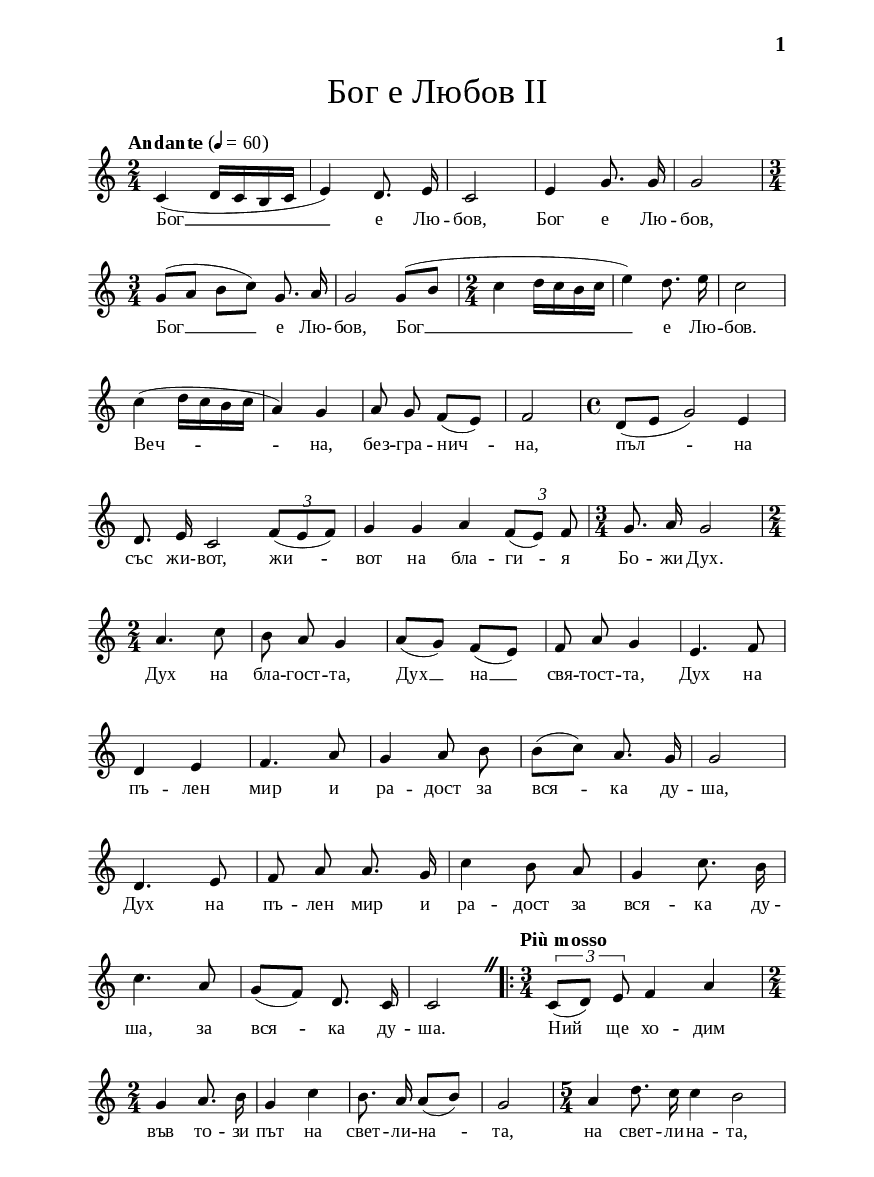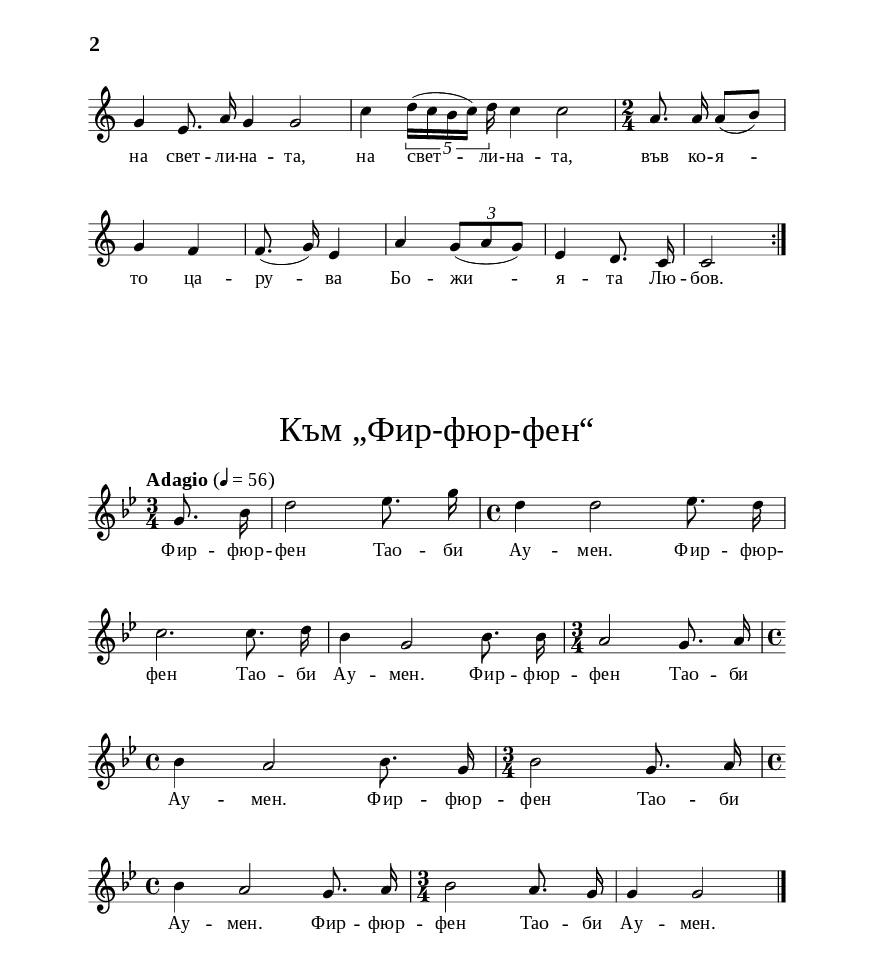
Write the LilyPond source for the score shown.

\version "2.24.3"

% include paper part and global functions
\include "include/globals.ily"

\bookpart {
  \label #'ref166
  \tocItem \markup "Бог е Любов II"
  \include "include/bookpart-paper.ily"
  \score {
    \include "include/score-layout.ily"

    \new Voice \absolute {
      \clef treble
      \key c \major
      \time 2/4
      \tempoFunc "Andante" 4 "60"
      \autoBeamOff
      c'4 (  d'16 [  c'16  b16  c'16 ]
      | % 2
      e'4 )  d'8.  e'16 | % 3
      c'2 | % 4
      e'4  g'8.  g'16 | % 5
      g'2 \break | % 6
      \time 3/4 g'8 ( [  a'8 ]  b'8 [  c''8 ) ]  % 7
      g'8.   a'16 |  g'2 % 8
      g'8 ( [  b'8 ] | % 9
      \time 2/4 c''4  d''16 [  c''16  b'16
      c''16 ] |
      e''4 )  d''8.  e''16 | % 11
      c''2 \break | % 12
      c''4 (  d''16 [  c''16  b'16
      c''16 ] | % 13
      a'4 )  g'4 | % 14
      a'8  g'8  f'8 ( [  e'8 ) ] | % 15
      f'2 | % 16
      \time 4/4  | % 16
      d'8 ( [  e'8  ]  g'2 ) e'4 | \break % 17
      d'8.  e'16  c'2 \once \omit
      TupletBracket
      \times 2/3  {
        f'8 ( [  e'8  f'8 ) ]
      }
      |  % 18
      g'4  g'4  a'4 \once \omit TupletBracket
      \times 2/3  {
        f'8 ( [  e'8 )  ] f'8
      }
      | % 19
      \time 3/4  | % 19
      g'8.  a'16  g'2 | \break
      \time 2/4  |
      a'4.  c''8 |  % 21
      b'8  a'8  g'4 |  % 22
      a'8 ( [  g'8 ) ]  f'8 ( [  e'8 ) ]
      | % 23
      f'8  a'8  g'4 | % 24
      e'4.  f'8 | \break % 25
      d'4  e'4 |  % 26
      f'4.  a'8   | % 27
      g'4  a'8  b'8 | % 28
      b'8 ( [  c''8 ) ]  a'8.  g'16 | % 29
      g'2 \break |
      d'4.  e'8 | % 31
      f'8  a'8  a'8.  g'16 | % 32
      c''4  b'8  a'8  | % 33
      g'4  c''8.  b'16 \break | % 34
      c''4.  a'8 | % 35
      g'8 ( [  f'8 ) ]  d'8.  c'16 | % 36
      c'2 \caesura
      \bar ".|:-||"

      | % 37
      \tempo "Più mosso"
      \time 3/4  | % 37

      \times 2/3  {
        c'8 ( [  d'8 ) ]  e'8
      }
      f'4  a'4 | \break % 38
      \time 2/4  | % 38
      g'4  a'8.   b'16   | % 39
      g'4  c''4  |
      b'8.  a'16  a'8 ( [  b'8 ) ] | % 41
      g'2  | % 42
      \time 5/4  | % 42
      a'4  d''8.  c''16  c''4
      b'2 | \break % 43
      g'4  e'8.  a'16  g'4  g'2 |  % 44
      c''4
      \times 4/5  {
        d''16 ( [  c''16  b'16
        c''16 )  ] d''16
      }
      c''4  c''2  | % 45
      \time 2/4  | % 45
      a'8.  a'16  a'8 ( [  b'8 ) ] | \break % 46
      g'4  f'4 |  % 47
      f'8. (  g'16 )  e'4 | % 48
      a'4 \once \omit TupletBracket
      \times 2/3  {
        g'8 ( [  a'8  g'8 ) ]
      }
      | % 49
      e'4  d'8.  c'16 |
      c'2
      \bar ":|."
    }

    \addlyrics {
      Бог __ е Лю -- бов,
      Бог е Лю -- бов, Бог __    е
      "Лю-" -- бов,  Бог __
      е Лю -- бов. Веч --
      на, без -- гра -- нич
      -- на, пъл -- на със "жи-" --
      вот, жи --  вот на бла -- ги
      -- я Бо -- жи Дух. Дух на бла --
      гост -- та, Дух __  на __  свя --
      тост -- та, Дух на пъ -- лен мир
      и ра -- дост за вся -- ка ду --
      ша, Дух на пъ -- лен мир и ра --
      дост за вся -- ка ду -- ша, за
      вся -- ка ду -- ша. Ний  ще
      хо -- дим във то -- зи път на
      свет -- ли -- на -- та, на свет --
      ли -- на -- та, на свет -- ли -- на --
      та, на свет -- "ли-" -- на --
      та, във ко -- я -- то ца -- ру
      -- ва Бо -- жи --  я -- та
      Лю -- бов.}

      \header {
        title = \titleFunc #'ref_desc_14 "Бог е Любов II" "Bog e Ljubov II"
      }

      \midi{}

    } % score

    \markup \vspace #5
    \label #'ref167
    \tocItem \markup "Към „Фир-фюр-фен“"
    \include "include/bookpart-paper.ily"
    \score {
      \include "include/score-layout.ily"

      \new Voice \relative  c' {
        \clef treble
        \key g \minor
        \time 3/4
        \tempoFunc "Adagio" 4 "56"
        \autoBeamOff

        \partial 4 g'8. bes16 | d2 es8. g16 | \time 4/4 d4 d2 es8. d16 | \break

        c2. c8. d16 | bes4 g2 bes8. bes16 | \time 3/4 a2 g8. a16| \time 4/4 \break

        bes4 a2 bes8. g16 | \time 3/4 bes2 g8. a16 | \time 4/4 \break

        bes4 a2 g8. a16| \time 3/4 bes2 a8. g16 | g4 g2| \bar ".|:-|." \break
      }

      \addlyrics {
        Фир -- фюр --
        фен Тао -- би Aу -- мен. Фир -- фюр --
        фен Тао -- би Aу -- мен. Фир -- фюр --
        фен Тао -- би Aу -- мен. Фир -- фюр --
        фен Тао -- би Aу -- мен. Фир -- фюр --
        фен Тао -- би Aу -- мен.}

        \header {
          title = \titleFunc #'ref_desc_17 "Към „Фир-фюр-фен“" "Kăm Fir-fjur-fen  – Zu Fir-fjur-fen"
        }

        \midi{}

      } % score



    } % bookpart


